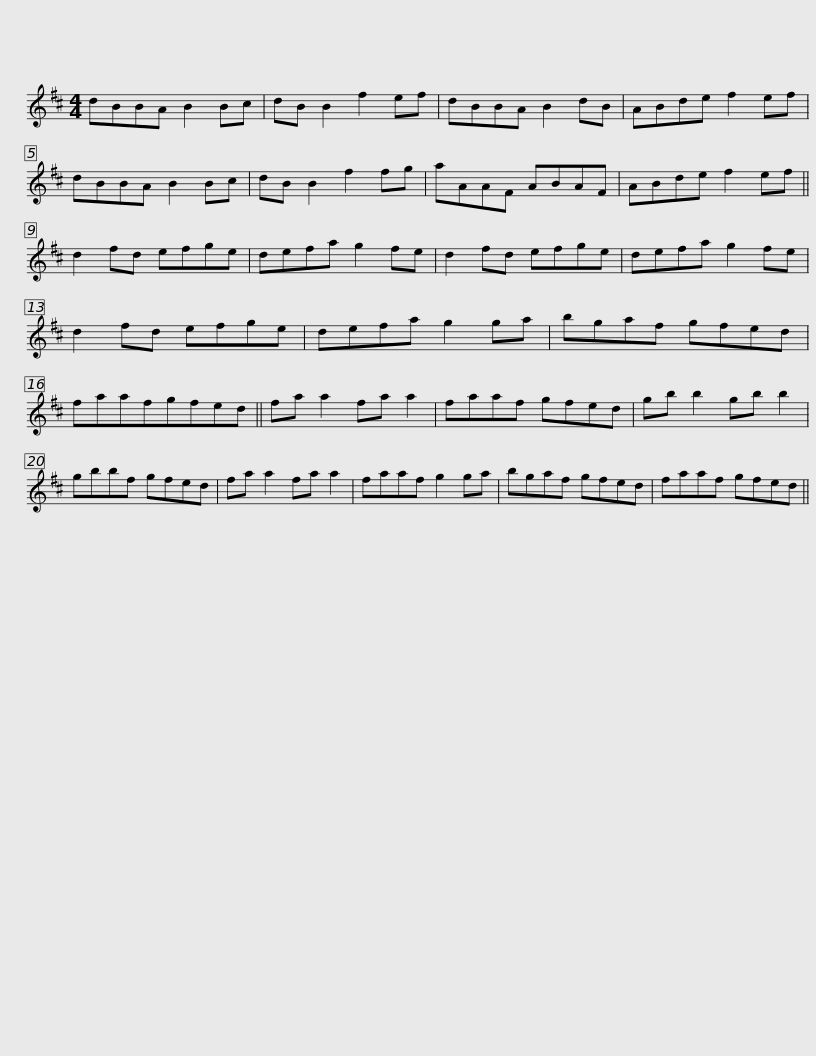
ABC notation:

X:1
L:1/8
M:4/4
I:linebreak $
K:Bmin
V:1 treble
V:1
 dBBA B2 Bc | dB B2 f2 ef | dBBA B2 dB | ABde f2 ef | dBBA B2 Bc | %5
 dB B2 f2 fg |$ aAAF ABAF | ABde f2 ef || d2 fd efge | defa g2 fe | %10
 d2 fd efge | defa g2 fe |$ d2 fd efge | defa g2 ga | bgaf gfed | %15
 faafgfed || fa a2 fa a2 |$ faaf gfed | gb b2 gb b2 | gbbf gfed | %20
 fa a2 fa a2 | faaf g2 ga |$ bgaf gfed | faaf gfed || %24
